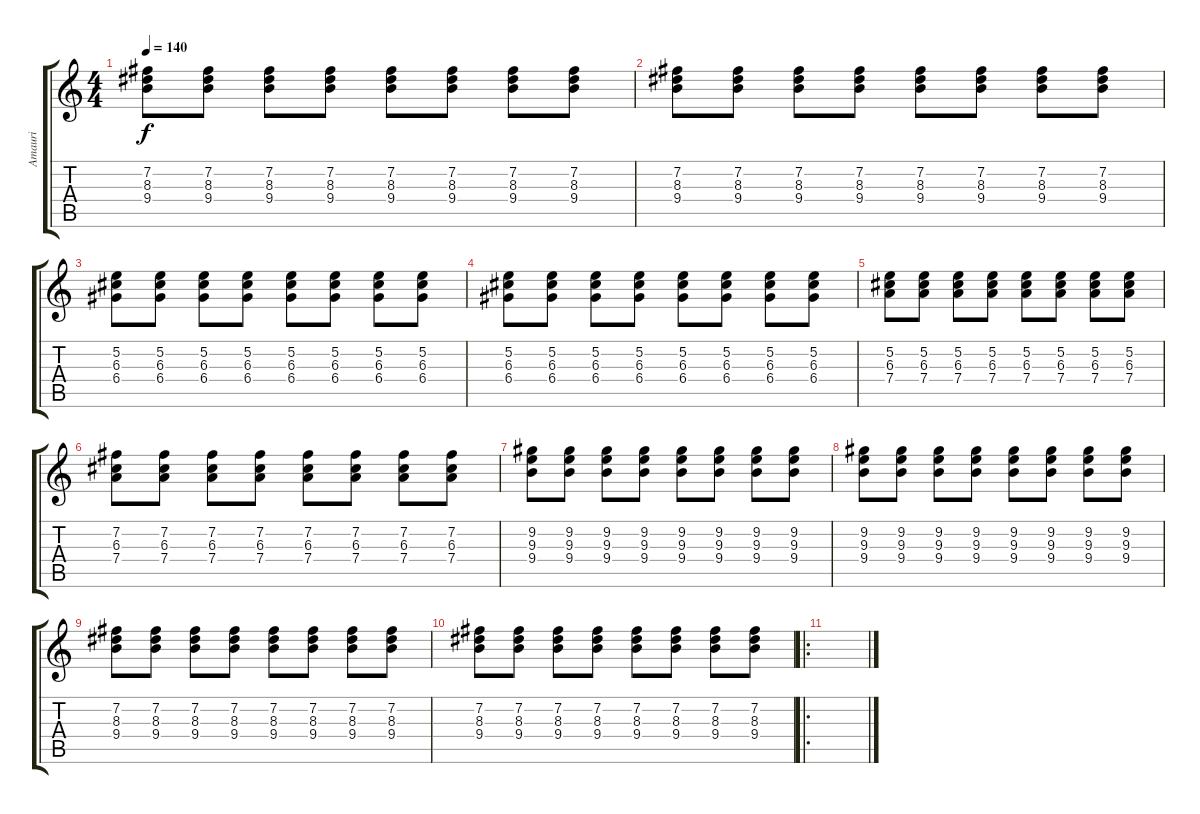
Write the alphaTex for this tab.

\track ("Amauri" "Amauri") {instrument electricguitarjazz}
\staff {score tabs}
\tuning (E4 B3 G3 D3 A2 E2) {hide}
\ts (4 4)
\tempo 140
\clef g2
\ks c
(7.2 8.3 9.4).8{dy f} (7.2 8.3 9.4).8 (7.2 8.3 9.4).8 (7.2 8.3 9.4).8 (7.2 8.3 9.4).8 (7.2 8.3 9.4).8 (7.2 8.3 9.4).8 (7.2 8.3 9.4).8 |
(7.2 8.3 9.4).8 (7.2 8.3 9.4).8 (7.2 8.3 9.4).8 (7.2 8.3 9.4).8 (7.2 8.3 9.4).8 (7.2 8.3 9.4).8 (7.2 8.3 9.4).8 (7.2 8.3 9.4).8 |
(5.2 6.3 6.4).8 (5.2 6.3 6.4).8 (5.2 6.3 6.4).8 (5.2 6.3 6.4).8 (5.2 6.3 6.4).8 (5.2 6.3 6.4).8 (5.2 6.3 6.4).8 (5.2 6.3 6.4).8 |
(5.2 6.3 6.4).8 (5.2 6.3 6.4).8 (5.2 6.3 6.4).8 (5.2 6.3 6.4).8 (5.2 6.3 6.4).8 (5.2 6.3 6.4).8 (5.2 6.3 6.4).8 (5.2 6.3 6.4).8 |
(5.2 6.3 7.4).8 (5.2 6.3 7.4).8 (5.2 6.3 7.4).8 (5.2 6.3 7.4).8 (5.2 6.3 7.4).8 (5.2 6.3 7.4).8 (5.2 6.3 7.4).8 (5.2 6.3 7.4).8 |
(7.2 6.3 7.4).8 (7.2 6.3 7.4).8 (7.2 6.3 7.4).8 (7.2 6.3 7.4).8 (7.2 6.3 7.4).8 (7.2 6.3 7.4).8 (7.2 6.3 7.4).8 (7.2 6.3 7.4).8 |
(9.2 9.3 9.4).8 (9.2 9.3 9.4).8 (9.2 9.3 9.4).8 (9.2 9.3 9.4).8 (9.2 9.3 9.4).8 (9.2 9.3 9.4).8 (9.2 9.3 9.4).8 (9.2 9.3 9.4).8 |
(9.2 9.3 9.4).8 (9.2 9.3 9.4).8 (9.2 9.3 9.4).8 (9.2 9.3 9.4).8 (9.2 9.3 9.4).8 (9.2 9.3 9.4).8 (9.2 9.3 9.4).8 (9.2 9.3 9.4).8 |
(7.2 8.3 9.4).8 (7.2 8.3 9.4).8 (7.2 8.3 9.4).8 (7.2 8.3 9.4).8 (7.2 8.3 9.4).8 (7.2 8.3 9.4).8 (7.2 8.3 9.4).8 (7.2 8.3 9.4).8 |
(7.2 8.3 9.4).8 (7.2 8.3 9.4).8 (7.2 8.3 9.4).8 (7.2 8.3 9.4).8 (7.2 8.3 9.4).8 (7.2 8.3 9.4).8 (7.2 8.3 9.4).8 (7.2 8.3 9.4).8 |
\ro
